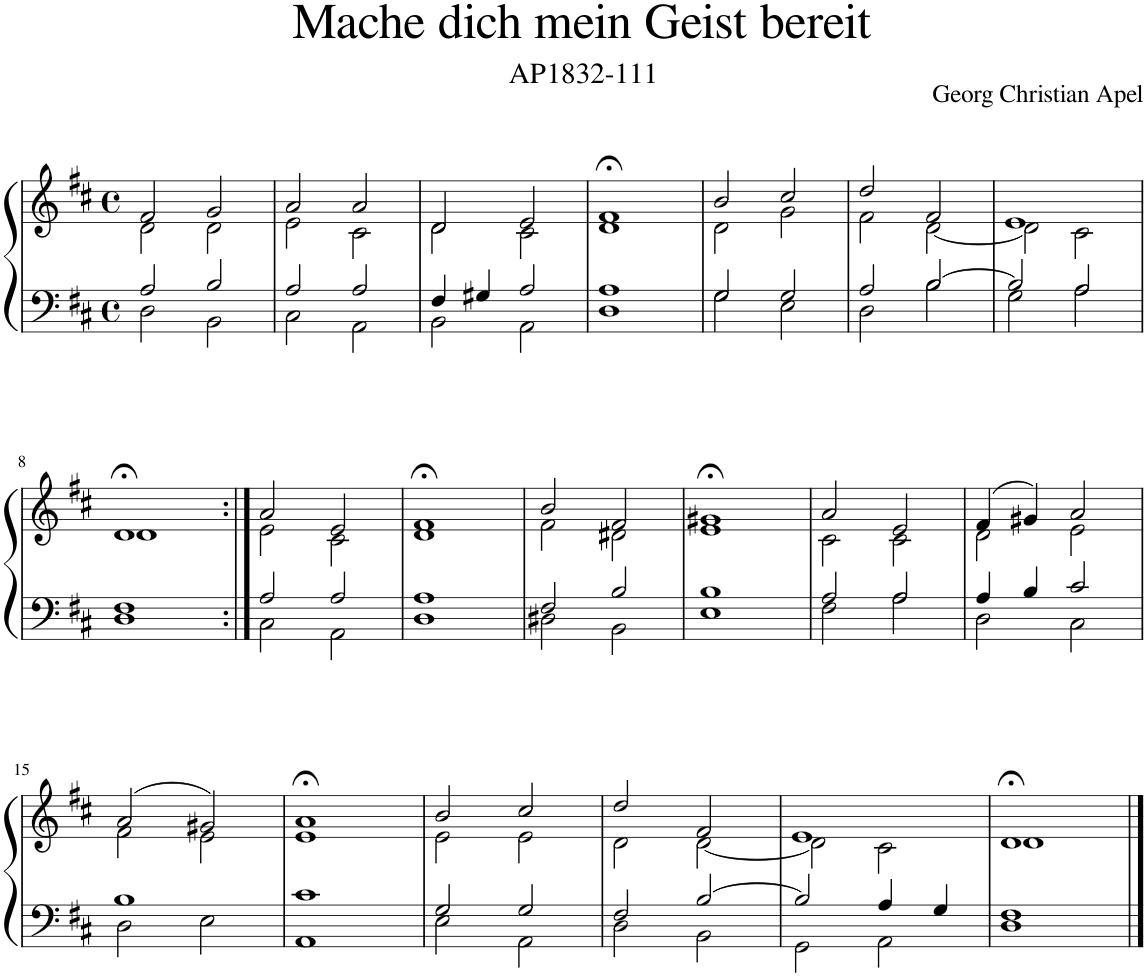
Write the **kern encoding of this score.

**kern	**kern
*part1	*part1
*staff2	*staff1
*I"Piano	*
*I'Pno.	*
*clefF4	*clefG2
*k[f#c#]	*k[f#c#]
*M4/4	*M4/4
*met(c)	*met(c)
=1	=1
*^	*^
2A/	2D\	2f#/	2d\
2B/	2BB\	2g/	2d\
=2	=2	=2	=2
2A/	2C#\	2a/	2e\
2A/	2AA\	2a/	2c#\
=3	=3	=3	=3
4F#/	2BB\	2d/	2d\
4G#X/	.	.	.
2A/	2AA\	2e/	2c#\
=4	=4	=4	=4
1A	1D	1f#;<	1d
=5	=5	=5	=5
2G/	2G\	2b/	2d\
2G/	2E\	2cc#/	2g\
=6	=6	=6	=6
2A/	2D\	2dd/	2f#\
[2B/	2B\	2f#/	[2d\
=7	=7	=7	=7
2B/]	2G\	1e	2d\]
2A/	2A\	.	2c#\
!!LO:LB:g=z	!!
=8	=8	=8	=8
1F#	1D	1d;<	1d
=9:|!	=9:|!	=9:|!	=9:|!
2A/	2C#\	2a/	2e\
2A/	2AA\	2e/	2c#\
=10	=10	=10	=10
1A	1D	1f#;<	1d
=11	=11	=11	=11
2F#/	2D#X\	2b/	2f#\
2B/	2BB\	2f#/	2d#X\
=12	=12	=12	=12
1B	1E	1g#X;<	1e
=13	=13	=13	=13
2A/	2F#\	2a/	2c#\
2A/	2A\	2e/	2c#\
=14	=14	=14	=14
4A/	2D\	(4f#/	2d\
4B/	.	4g#X/)	.
2c#/	2C#\	2a/	2e\
!!LO:LB:g=z	!!
=15	=15	=15	=15
1B	2D\	(2a/	2f#\
.	2E\	2g#X/)	2e\
=16	=16	=16	=16
1c#	1AA	1a;<	1e
=17	=17	=17	=17
2G/	2E\	2b/	2e\
2G/	2AA\	2cc#/	2e\
=18	=18	=18	=18
2F#/	2D\	2dd/	2d\
[2B/	2BB\	2f#/	[2d\
=19	=19	=19	=19
2B/]	2GG\	1e	2d\]
4A/	2AA\	.	2c#\
4G/	.	.	.
=20	=20	=20	=20
1F#	1D	1d;<	1d
*v	*v	*	*
*	*v	*v
==	==
*-	*-
